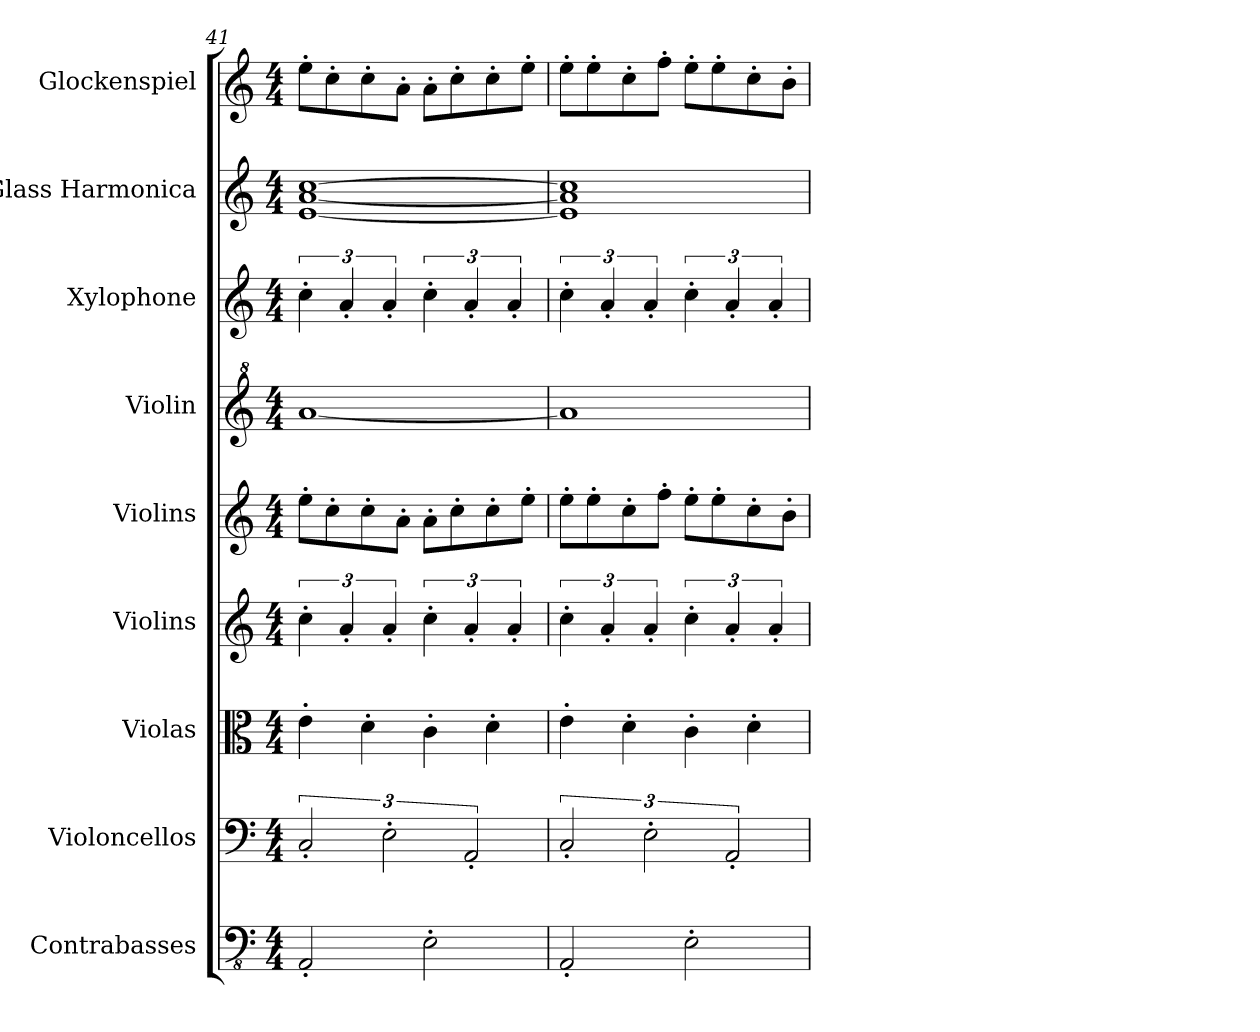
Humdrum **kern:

**kern	**kern	**kern	**kern	**kern	**kern	**kern	**kern	**kern
*part9	*part8	*part7	*part6	*part5	*part4	*part3	*part2	*part1
*staff9	*staff8	*staff7	*staff6	*staff5	*staff4	*staff3	*staff2	*staff1
*I"Contrabasses	*I"Violoncellos	*I"Violas	*I"Violins	*I"Violins	*I"Violin	*I"Xylophone	*I"Glass Harmonica	*I"Glockenspiel
*I'Cbs.	*I'Vcs.	*I'Vlas.	*I'Vlns.	*I'Vlns.	*I'Vln.	*I'Xyl.	*I'Gla. Har.	*I'Glk.
*clefFv4	*clefF4	*clefC3	*clefG2	*clefG2	*clefG^2	*clefG2	*clefG2	*clefG2
*	*	*	*	*	*	*ITrd-7c-12	*	*ITrd-14c-24
*k[]	*k[]	*k[]	*k[]	*k[]	*k[]	*k[]	*k[]	*k[]
*M4/4	*M4/4	*M4/4	*M4/4	*M4/4	*M4/4	*M4/4	*M4/4	*M4/4
=41	=41	=41	=41	=41	=41	=41	=41	=41
2AAA'/	3C'/	4e'\	6cc'\	8ee'\L	[1aa	6ccc'\	[1e [1a [1cc	8eeee'\L
.	.	.	.	8cc'\	.	.	.	8cccc'\
.	.	.	6a'/	.	.	6aa'/	.	.
.	.	4d'\	.	8cc'\	.	.	.	8cccc'\
.	3E'\	.	6a'/	.	.	6aa'/	.	.
.	.	.	.	8a'\J	.	.	.	8aaa'\J
2EE'\	.	4c'\	6cc'\	8a'\L	.	6ccc'\	.	8aaa'\L
.	.	.	.	8cc'\	.	.	.	8cccc'\
.	3AA'/	.	6a'/	.	.	6aa'/	.	.
.	.	4d'\	.	8cc'\	.	.	.	8cccc'\
.	.	.	6a'/	.	.	6aa'/	.	.
.	.	.	.	8ee'\J	.	.	.	8eeee'\J
=42	=42	=42	=42	=42	=42	=42	=42	=42
2AAA'/	3C'/	4e'\	6cc'\	8ee'\L	1aa]	6ccc'\	1e] 1a] 1cc]	8eeee'\L
.	.	.	.	8ee'\	.	.	.	8eeee'\
.	.	.	6a'/	.	.	6aa'/	.	.
.	.	4d'\	.	8cc'\	.	.	.	8cccc'\
.	3E'\	.	6a'/	.	.	6aa'/	.	.
.	.	.	.	8ff'\J	.	.	.	8ffff'\J
2EE'\	.	4c'\	6cc'\	8ee'\L	.	6ccc'\	.	8eeee'\L
.	.	.	.	8ee'\	.	.	.	8eeee'\
.	3AA'/	.	6a'/	.	.	6aa'/	.	.
.	.	4d'\	.	8cc'\	.	.	.	8cccc'\
.	.	.	6a'/	.	.	6aa'/	.	.
.	.	.	.	8b'\J	.	.	.	8bbb'\J
=	=	=	=	=	=	=	=	=
*-	*-	*-	*-	*-	*-	*-	*-	*-
